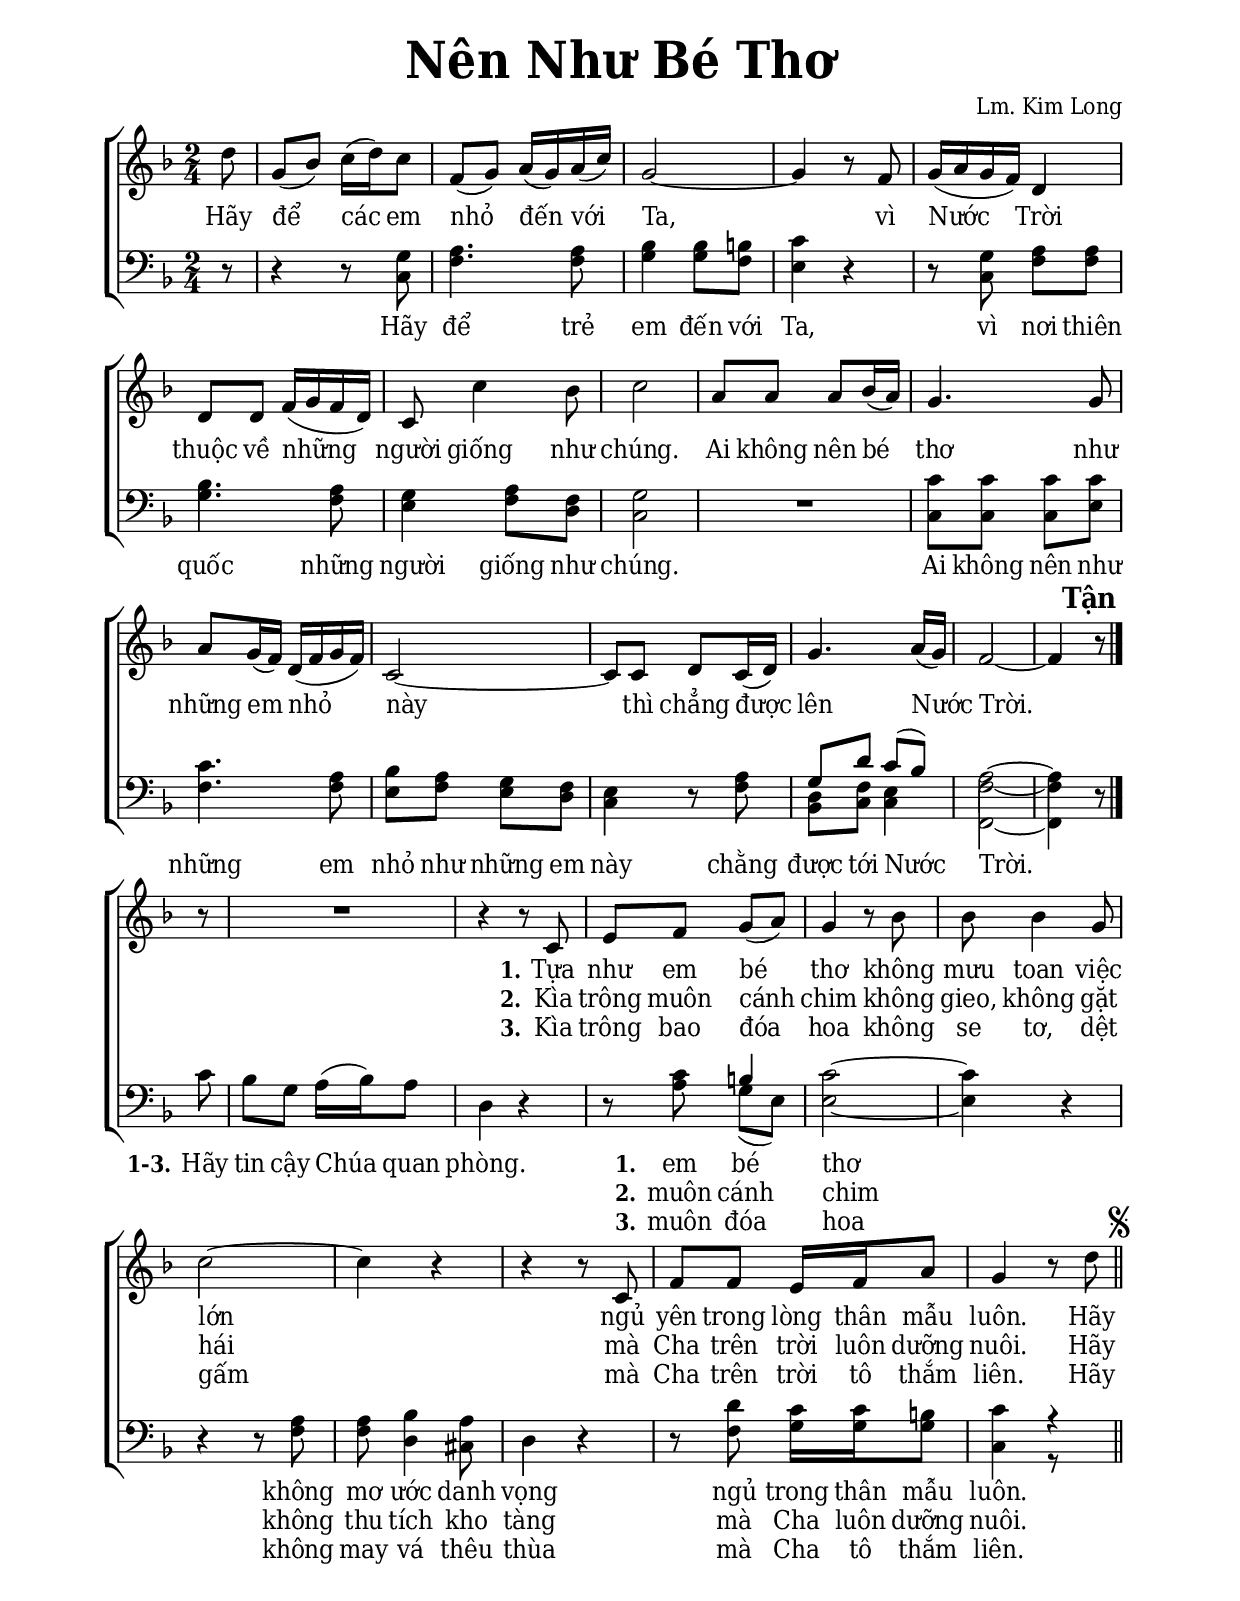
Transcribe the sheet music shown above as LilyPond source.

% Cài đặt chung
\version "2.22.1"
\include "english.ly"

\header {
  title = \markup { \fontsize #3 "Nên Như Bé Thơ" }
  composer = "Lm. Kim Long"
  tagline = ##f
}

% Nhạc
nhacPhienKhucSop = \relative c'' {
  \partial 8 d8 |
  g,8 (bf) c16 (d) c8 |
  f,8 (g) a16 (g) a (c) |
  g2 ~ |
  g4 r8 f |
  g16 (a g f) d4 |
  d8 d f16 (g f d) |
  c8 c'4 bf8 |
  c2 |
  a8 a a bf16 (a) |
  g4. g8 |
  a8 g16 (f) d (f g f) |
  c2 ~ |
  c8 c d c16 (d) |
  g4. a16 (g) |
  f2 ~ |
  
  f4
  \mark \markup { \bold "Tận" }
  r8 \bar "|." \break
  r |
  R2
  r4 r8 c |
  e f g (a) |
  g4 r8 bf |
  bf bf4 g8 |
  c2 ~ |
  c4 r |
  r r8 c, |
  f f e16 f a8 |
  g4 r8 d'
  \once \override Score.RehearsalMark.font-size = #0.1
  \mark \markup { \musicglyph #"scripts.segno" }
  \bar "||"
}

nhacPhienKhucTenor = \relative c' {
  r8
  r4 r8 g |
  a4. a8 |
  bf4 bf8 b! |
  c4 r |
  r8 g a a |
  bf4. a8 |
  g4 a8 f |
  g2 |
  R2
  c8 c c c |
  c4. a8 |
  bf a g f |
  e4 r8 a |
  g d' c (bf) |
  \once \stemDown a2 ~ |
  \once \stemDown a4 r8
  c |
  bf g a16 (bf) a8 |
  d,4 r |
  r8 c' b!4 |
  c2 ~ |
  c4 r |
  r r8 a |
  a bf4 a8 |
  d,4 r |
  r8 d' c16 c b!8 |
  c4 r
}

nhacPhienKhucBas = \relative c {
  r8
  r4 r8 c |
  f4. f8 |
  g4 g8 f |
  e4 r |
  r8 c f f |
  g4. f8 |
  e4 f8 d |
  c2 |
  R2
  c8 c c e |
  f4. f8 |
  e f e d |
  c4 r8 f |
  <d bf> <f c> <e c>4 |
  <f f,>2 ~ |
  <f f,>4 r8 c' |
  bf g a16 (bf) a8 |
  d,4 r |
  r8 a' g (e) |
  e2 ~ |
  e4 r |
  r4 r8 f |
  f d4 cs8 |
  d4 r |
  r8 f g16 g g8 |
  c,4 r8
}

% Lời
loiPhienKhucSopMot = \lyricmode {
  Hãy để các em nhỏ đến với Ta,
  vì Nước Trời thuộc về những người giống như chúng.
  Ai không nên bé thơ như những em nhỏ này
  thì chẳng được lên Nước Trời.
  \set stanza = "1."
  Tựa như em bé thơ không mưu toan việc lớn
  ngủ yên trong lòng thân mẫu luôn.
  Hãy
}

loiPhienKhucSopHai = \lyricmode {
  \repeat unfold 34 { _ }
  \set stanza = "2."
  Kìa trông muôn cánh chim không gieo, không gặt hái
  mà Cha trên trời luôn dưỡng nuôi.
  Hãy
}

loiPhienKhucSopBa = \lyricmode {
  \repeat unfold 34 { _ }
  \set stanza = "3."
  Kìa trông bao đóa hoa không se tơ, dệt gấm
  mà Cha trên trời tô thắm liên.
  Hãy
}

loiPhienKhucBasMot = \lyricmode {
  Hãy để trẻ em đến với Ta,
  vì nơi thiên quốc những người giống như chúng.
  Ai không nên như những em nhỏ như những em này
  chằng được tới Nước Trời.
  \set stanza = "1-3."
  Hãy tin cậy Chúa quan phòng.
  \set stanza = "1."
  em bé thơ không mơ ước danh vọng
  ngủ trong thân mẫu luôn.
}

loiPhienKhucBasHai = \lyricmode {
  \repeat unfold 38 { _ }
  \set stanza = "2."
  muôn cánh chim không thu tích kho tàng
  mà Cha luôn dưỡng nuôi.
}

loiPhienKhucBasBa = \lyricmode {
  \repeat unfold 38 { _ }
  \set stanza = "3."
  muôn đóa hoa không may vá thêu thùa
  mà Cha tô thắm liên.
}


% Dàn trang
\paper {
  #(set-paper-size "a4")
  top-margin = 15\mm
  bottom-margin = 20\mm
  left-margin = 20\mm
  right-margin = 20\mm
  indent = #0
  #(define fonts
    (make-pango-font-tree
      "Deja Vu Serif Condensed"
      "Deja Vu Serif Condensed"
      "Deja Vu Serif Condensed"
      (/ 20 20)))
  print-page-number = #f
  page-count = #1
}

TongNhip = {
  \key f \major \time 2/4
  \set Timing.beamExceptions = #'()
  \set Timing.baseMoment = #(ly:make-moment 1/4)
  \set Timing.beatStructure = #'(1 1)
}

% Đổi kích thước nốt cho bè phụ
notBePhu =
#(define-music-function (font-size music) (number? ly:music?)
   (for-some-music
     (lambda (m)
       (if (music-is-of-type? m 'rhythmic-event)
           (begin
             (set! (ly:music-property m 'tweaks)
                   (cons `(font-size . ,font-size)
                         (ly:music-property m 'tweaks)))
             #t)
           #f))
     music)
   music)

\score {
  \new ChoirStaff <<
    \new Staff <<
        \clef treble
        \new Voice = beSop {
          \TongNhip \nhacPhienKhucSop
        }
      \new Lyrics \lyricsto beSop \loiPhienKhucSopMot
      \new Lyrics \lyricsto beSop \loiPhienKhucSopHai
      \new Lyrics \lyricsto beSop \loiPhienKhucSopBa
    >>
    \new Staff \with {
        \consists "Merge_rests_engraver"
        printPartCombineTexts = ##f
      }
      <<
        \clef bass
      \new Voice \TongNhip \partCombine 
        \nhacPhienKhucTenor
        \nhacPhienKhucBas
      \new NullVoice = beBas \nhacPhienKhucTenor
      \new Lyrics \lyricsto beBas \loiPhienKhucBasMot
      \new Lyrics \lyricsto beBas \loiPhienKhucBasHai
      \new Lyrics \lyricsto beBas \loiPhienKhucBasBa
      >>
  >>
  \layout {
    \override Lyrics.LyricSpace.minimum-distance = #0.5
    \override Score.BarNumber.break-visibility = ##(#f #f #f)
    \override Score.SpacingSpanner.uniform-stretching = ##t
  }
}